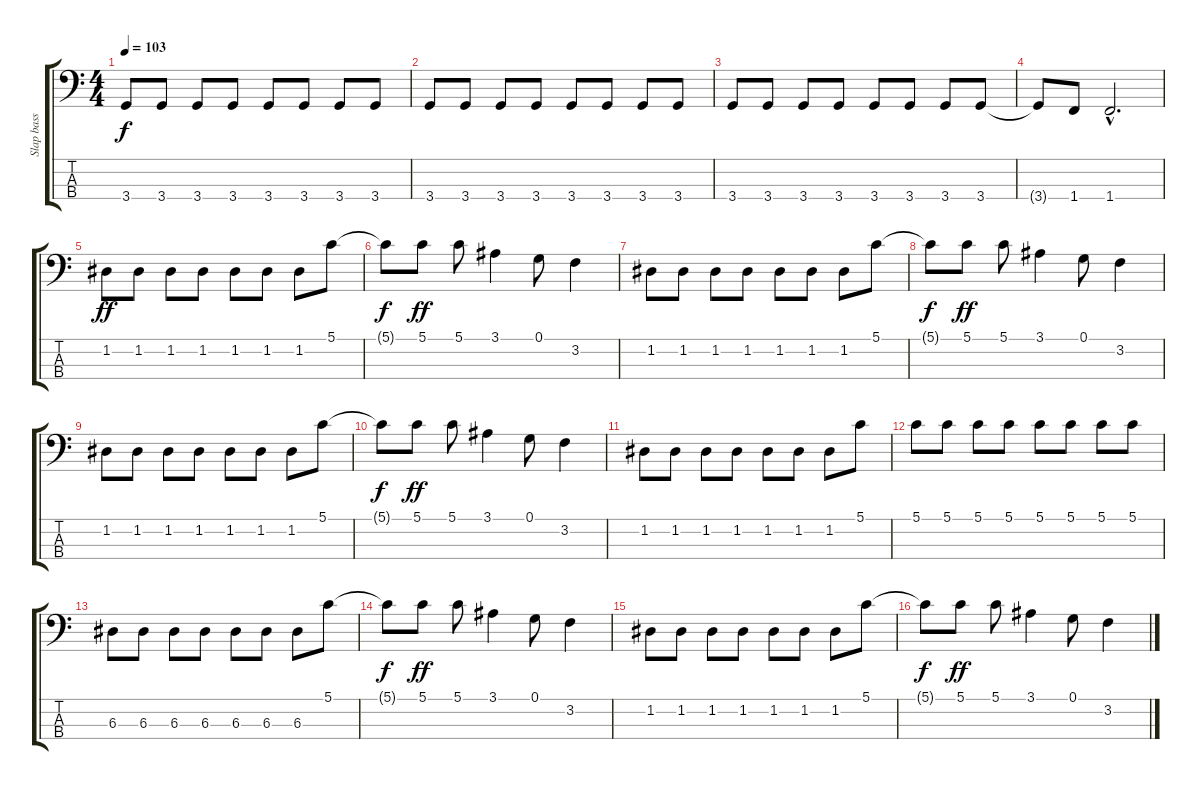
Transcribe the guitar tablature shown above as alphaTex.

\track ("Slap bass" "Slap bass") {instrument slapbass2}
\staff {score tabs}
\tuning (G2 D2 A1 E1) {hide}
\ts (4 4)
\tempo 103
\clef f4
\ks c
3.4.8{dy f} 3.4.8 3.4.8 3.4.8 3.4.8 3.4.8 3.4.8 3.4.8 |
3.4.8 3.4.8 3.4.8 3.4.8 3.4.8 3.4.8 3.4.8 3.4.8 |
3.4.8 3.4.8 3.4.8 3.4.8 3.4.8 3.4.8 3.4.8 3.4.8 |
3.4{t}.8 1.4.8 1.4{hac}.2{d} |
1.2.8{dy ff} 1.2.8 1.2.8 1.2.8 1.2.8 1.2.8 1.2.8 5.1.8 |
5.1{t}.8{dy f} 5.1.8{dy ff} 5.1.8 3.1.4 0.1.8 3.2.4 |
1.2.8 1.2.8 1.2.8 1.2.8 1.2.8 1.2.8 1.2.8 5.1.8 |
5.1{t}.8{dy f} 5.1.8{dy ff} 5.1.8 3.1.4 0.1.8 3.2.4 |
1.2.8 1.2.8 1.2.8 1.2.8 1.2.8 1.2.8 1.2.8 5.1.8 |
5.1{t}.8{dy f} 5.1.8{dy ff} 5.1.8 3.1.4 0.1.8 3.2.4 |
1.2.8 1.2.8 1.2.8 1.2.8 1.2.8 1.2.8 1.2.8 5.1.8 |
5.1.8 5.1.8 5.1.8 5.1.8 5.1.8 5.1.8 5.1.8 5.1.8 |
6.3.8 6.3.8 6.3.8 6.3.8 6.3.8 6.3.8 6.3.8 5.1.8 |
5.1{t}.8{dy f} 5.1.8{dy ff} 5.1.8 3.1.4 0.1.8 3.2.4 |
1.2.8 1.2.8 1.2.8 1.2.8 1.2.8 1.2.8 1.2.8 5.1.8 |
5.1{t}.8{dy f} 5.1.8{dy ff} 5.1.8 3.1.4 0.1.8 3.2.4
